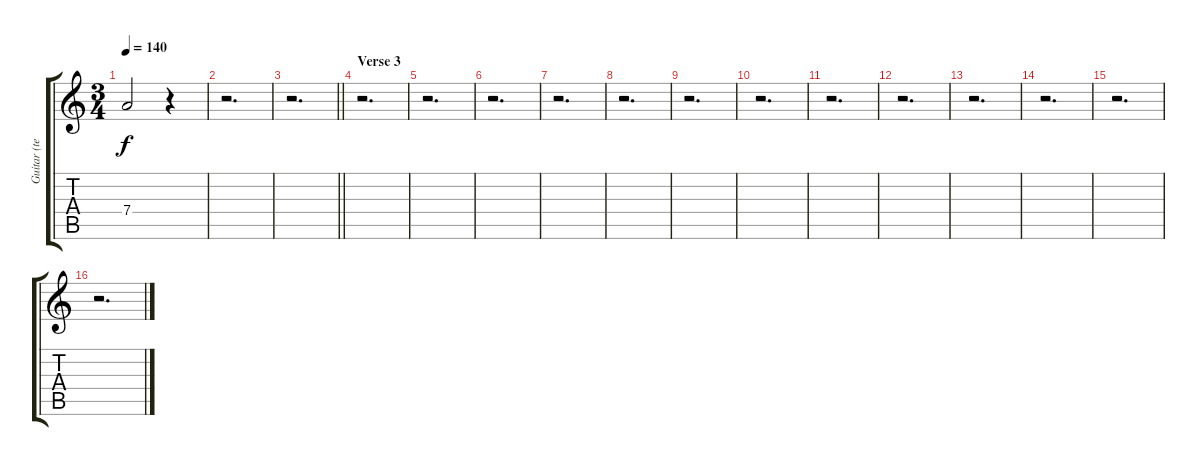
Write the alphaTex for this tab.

\track ("Guitar (tele)" "Guitar (te") {instrument overdrivenguitar}
\staff {score tabs}
\tuning (E4 B3 G3 D3 A2 E2) {hide}
\ts (3 4)
\tempo 140
\clef g2
\ks c
7.4{t}.2{dy f} r.4 |
r.2{d} |
\barLineRight lightlight
r.2{d} |
\section ("" "Verse 3")
r.2{d} |
r.2{d} |
r.2{d} |
r.2{d} |
r.2{d} |
r.2{d} |
r.2{d} |
r.2{d} |
r.2{d} |
r.2{d} |
r.2{d} |
r.2{d} |
r.2{d}
